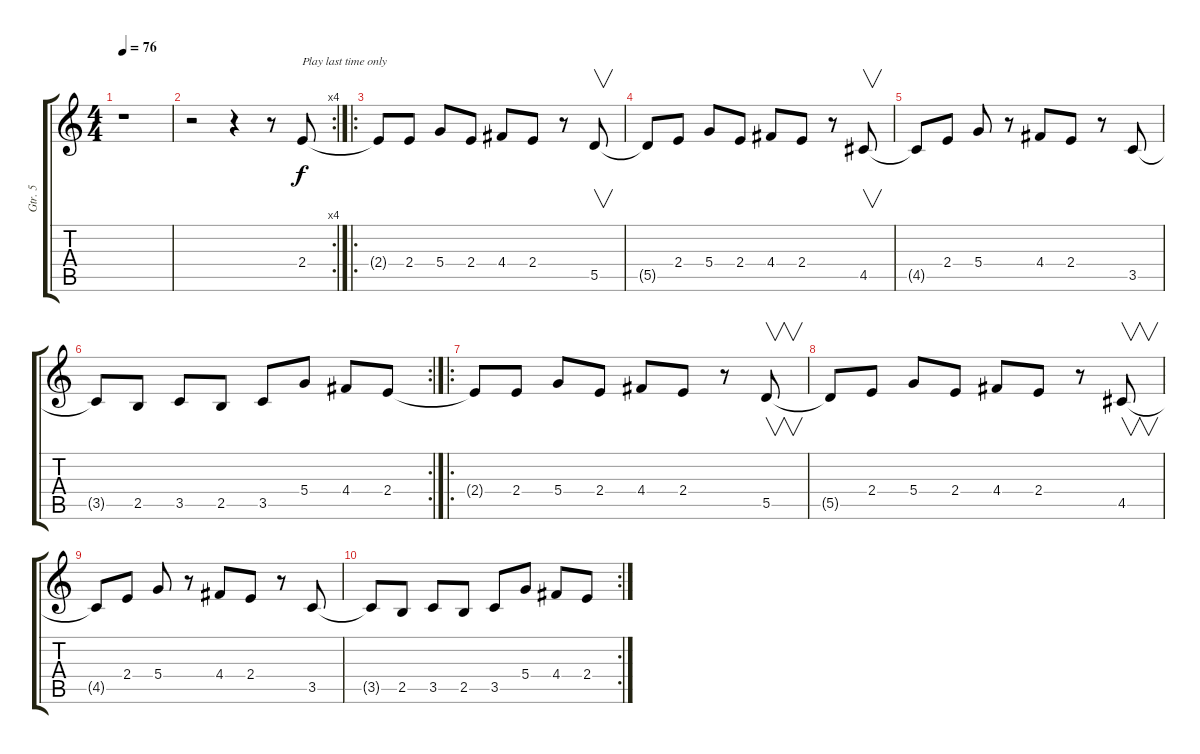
\track ("Gtr. 5" "Gtr. 5") {instrument overdrivenguitar}
\staff {score tabs}
\tuning (E4 B3 G3 D3 A2 E2) {hide}
\ts (4 4)
\tempo 76
\clef g2
\ks c
r.1{dy f} |
\rc 4
r.2 r.4 r.8 2.4.8{txt "Play last time only"} |
\ro
2.4{t}.8 2.4.8 5.4.8 2.4.8 4.4.8 2.4.8 r.8 5.5.8{v} |
5.5{t}.8 2.4.8 5.4.8 2.4.8 4.4.8 2.4.8 r.8 4.5.8{v} |
4.5{t}.8 2.4.8 5.4.8 r.8 4.4.8 2.4.8 r.8 3.5.8 |
\rc 2
3.5{t}.8 2.5.8 3.5.8 2.5.8 3.5.8 5.4.8 4.4.8 2.4.8 |
\ro
2.4{t}.8 2.4.8 5.4.8 2.4.8 4.4.8 2.4.8 r.8 5.5.8{v} |
5.5{t}.8 2.4.8 5.4.8 2.4.8 4.4.8 2.4.8 r.8 4.5.8{v} |
4.5{t}.8 2.4.8 5.4.8 r.8 4.4.8 2.4.8 r.8 3.5.8 |
\rc 2
3.5{t}.8 2.5.8 3.5.8 2.5.8 3.5.8 5.4.8 4.4.8 2.4.8
